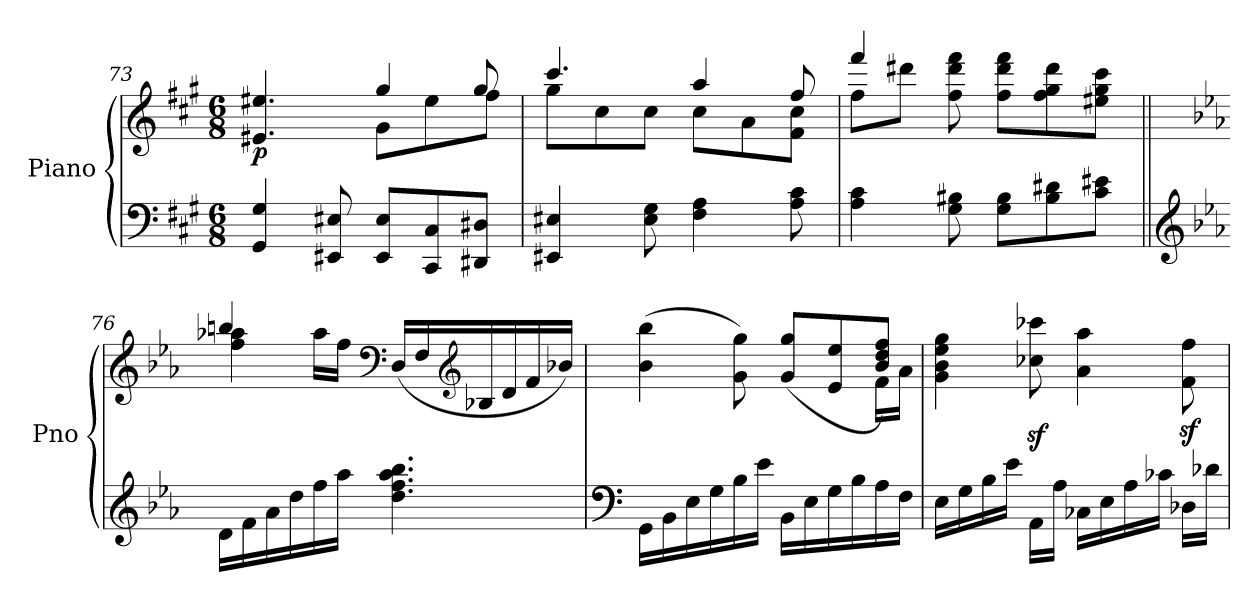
**kern	**kern	**dynam
*part1	*part1	*part1
*staff2	*staff1	*staff1/2
*I"Piano	*	*
*I'Pno	*	*
*clefF4	*clefG2	*
*k[f#c#g#]	*k[f#c#g#]	*
*M6/8	*M6/8	*
=73	=73	=73
*	*^	*
!	!	!	!LO:DY:b
4GG#/ 4G#/	4.e#X/ 4.ee#X/	4.ryy	p
8EE#X/ 8E#X/	.	.	.
8EE#/ 8E#/L	4gg#/	8g#\L	.
8CC#/ 8C#/	.	8ee#\	.
8DD#X/ 8D#X/J	8gg#/	8ff#\J	.
!!LO:LB:g=z	!!
=74	=74	=74	=74
4EE#X/ 4E#X/	4.ccc#/	8gg#\L	.
.	.	8cc#\	.
8E#\ 8G#\	.	8cc#\J	.
4F#\ 4A\	4aa/	8cc#\L	.
.	.	8a\	.
8A\ 8c#\	8ff#/	8f#\ 8cc#\J	.
=75	=75	=75	=75
4A\ 4c#\	4fff#/	8ff#\L	.
.	.	8ddd#X\J	.
8G#\ 8B#X\	8ff#\ 8ddd#\ 8fff#\	2ryy	.
8G#\ 8B#\L	8ff#\ 8ddd#\ 8fff#\L	.	.
8B#\ 8d#X\	8ff#\ 8gg#\ 8ddd#\	.	.
8c#\ 8e#X\J	8ee#X\ 8gg#\ 8ccc#\J	.	.
=76||	=76||	=76||	=76||
*clefG2	*	*	*
*k[b-e-a-]	*k[b-e-a-]	*	*
!	!	!	!LO:DY:b
16d\LL	4bbn/	4ff\ 4aa-X\	other-dynamics
16f\	.	.	.
16a-\	.	.	.
16dd\	.	.	.
16ff\	16aa-\LL	2ryy	.
16aa-\JJ	16ff\JJ	.	.
*	*clefF4	*	*
4.dd\ 4.ff\ 4.aa-\ 4.bb-\	(>16D/LL	.	.
.	16F/	.	.
*	*clefG2	*	*
!	!	!	!LO:DY:b
.	16B-X/	.	other-dynamics
.	16d/	.	.
.	16f/	.	.
!	!	!	!LO:DY:b
.	16b-X/JJ)	.	other-dynamics
!!LO:PB:g=z	!!
=77	=77	=77	=77
*clefF4	*	*	*
!	!	!	!LO:DY:b
16GG\LL	(>4b-\ 4bb-\	8ryy	other-dynamics
16BB-\	.	.	.
*	*v	*v	*
16E-\	.	.
16G\	.	.
16B-\	8g\ 8gg\)	.
16e-\JJ	.	.
!	!	!LO:DY:b
16BB-\LL	(>8g/ 8gg/L	other-dynamics
16E-\	.	.
16G\	8e-/ 8ee-/	.
16B-\	.	.
*	*^	*
16A-\	8b-/ 8dd/ 8ff/J)	16f\LL	.
16F\JJ	.	16a-\JJ	.
!!LO:LB:g=z
=78	=78	=78	=78
!	!	!	!LO:DY:b
!	!	!	!LO:DY:n=1:b
*	*v	*v	*
16E-\LL	4g\ 4b-\ 4ee-\ 4gg\	f other-dynamics
16G\	.	.
16B-\	.	.
16e-\JJ	.	.
16AA-\LL	8cc-X\z< 8ccc-X\z<	.
16A-\JJ	.	.
16C-X\LL	4a-\ 4aa-\	.
16E-\	.	.
16A-\	.	.
16c-X\JJ	.	.
16D-X\LL	8f\z< 8ff\z<	.
16d-X\JJ	.	.
=	=	=
*-	*-	*-
